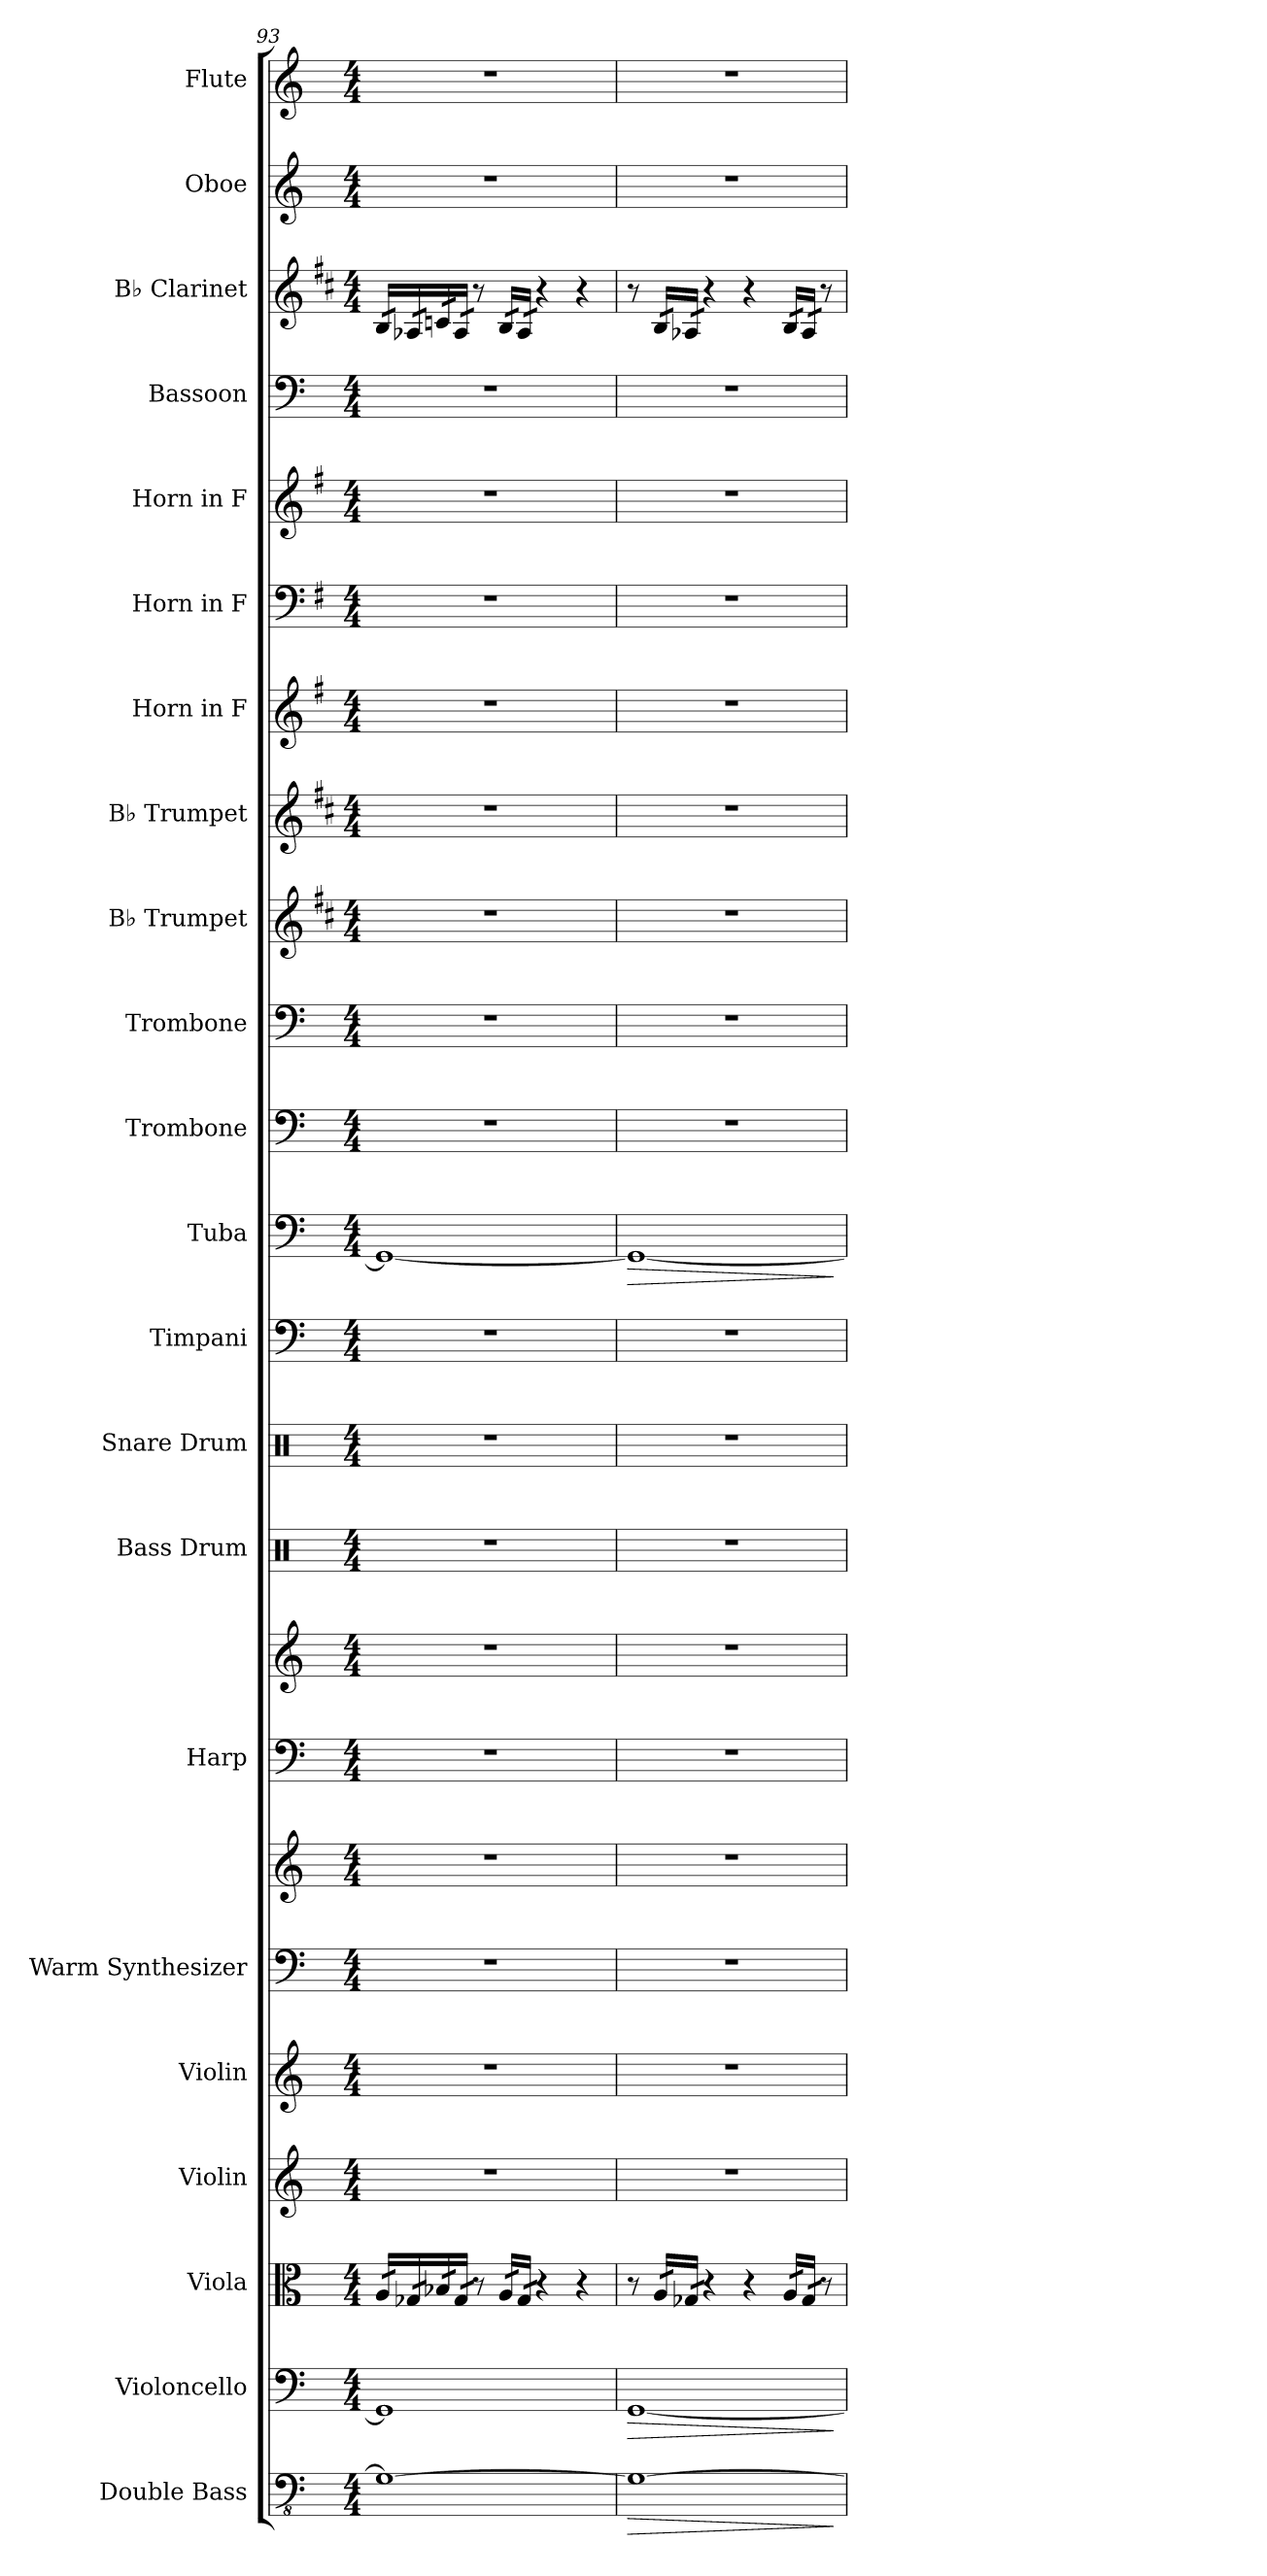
**kern	**dynam	**kern	**dynam	**kern	**kern	**kern	**kern	**kern	**kern	**kern	**kern	**kern	**kern	**kern	**dynam	**kern	**kern	**kern	**kern	**kern	**kern	**kern	**kern	**kern	**kern	**kern
*part22	*part22	*part21	*part21	*part20	*part19	*part18	*part17	*part17	*part16	*part16	*part15	*part14	*part13	*part12	*part12	*part11	*part10	*part9	*part8	*part7	*part6	*part5	*part4	*part3	*part2	*part1
*staff24	*staff24	*staff23	*staff23	*staff22	*staff21	*staff20	*staff19	*staff18	*staff17	*staff16	*staff15	*staff14	*staff13	*staff12	*staff12	*staff11	*staff10	*staff9	*staff8	*staff7	*staff6	*staff5	*staff4	*staff3	*staff2	*staff1
*I"Double Bass	*	*I"Violoncello	*	*I"Viola	*I"Violin	*I"Violin	*I"Warm Synthesizer	*	*I"Harp	*	*I"Bass Drum	*I"Snare Drum	*I"Timpani	*I"Tuba	*	*I"Trombone	*I"Trombone	*I"B♭ Trumpet	*I"B♭ Trumpet	*I"Horn in F	*I"Horn in F	*I"Horn in F	*I"Bassoon	*I"B♭ Clarinet	*I"Oboe	*I"Flute
*I'Db.	*	*I'Vc.	*	*I'Vla.	*I'Vln.	*I'Vln.	*I'Synth.	*	*I'Hrp.	*	*I'B. Dr.	*I'Sn. Dr.	*I'Timp.	*I'Tba.	*	*I'Tbn.	*I'Tbn.	*I'B♭ Tpt.	*I'B♭ Tpt.	*	*	*	*I'Bsn.	*I'B♭ Cl.	*I'Ob.	*I'Fl.
*clefFv4	*	*clefF4	*	*clefC3	*clefG2	*clefG2	*clefF4	*clefG2	*clefF4	*clefG2	*clefX	*clefX	*clefF4	*clefF4	*	*clefF4	*clefF4	*clefG2	*clefG2	*clefG2	*clefF4	*clefG2	*clefF4	*clefG2	*clefG2	*clefG2
*ITrd7c12	*	*	*	*	*	*	*	*	*	*	*	*	*	*	*	*	*	*ITrd1c2	*ITrd1c2	*ITrd4c7	*ITrd4c7	*ITrd4c7	*	*ITrd1c2	*	*
*k[]	*	*k[]	*	*k[]	*k[]	*k[]	*k[]	*k[]	*k[]	*k[]	*k[]	*k[]	*k[]	*k[]	*	*k[]	*k[]	*k[]	*k[]	*k[]	*k[]	*k[]	*k[]	*k[]	*k[]	*k[]
*M4/4	*	*M4/4	*	*M4/4	*M4/4	*M4/4	*M4/4	*M4/4	*M4/4	*M4/4	*M4/4	*M4/4	*M4/4	*M4/4	*	*M4/4	*M4/4	*M4/4	*M4/4	*M4/4	*M4/4	*M4/4	*M4/4	*M4/4	*M4/4	*M4/4
=93	=93	=93	=93	=93	=93	=93	=93	=93	=93	=93	=93	=93	=93	=93	=93	=93	=93	=93	=93	=93	=93	=93	=93	=93	=93	=93
*	*	*	*	*tremolo	*	*	*	*	*	*	*	*	*	*	*	*	*	*	*	*	*	*	*	*	*	*
*	*	*	*	*	*	*	*	*	*	*	*	*	*	*	*	*	*	*	*	*	*	*	*	*tremolo	*	*
1GGG_	.	1GG]	.	32A/LLL	1r	1r	1r	1r	1r	1r	1r	1r	1r	1GG_	.	1r	1r	1r	1r	1r	1r	1r	1r	32A/LLL	1r	1r
.	.	.	.	32A/	.	.	.	.	.	.	.	.	.	.	.	.	.	.	.	.	.	.	.	32A/	.	.
.	.	.	.	32G-X/	.	.	.	.	.	.	.	.	.	.	.	.	.	.	.	.	.	.	.	32G-X/	.	.
.	.	.	.	32G-X/	.	.	.	.	.	.	.	.	.	.	.	.	.	.	.	.	.	.	.	32G-X/	.	.
.	.	.	.	32B-X/	.	.	.	.	.	.	.	.	.	.	.	.	.	.	.	.	.	.	.	32B-X/	.	.
.	.	.	.	32B-X/	.	.	.	.	.	.	.	.	.	.	.	.	.	.	.	.	.	.	.	32B-X/	.	.
.	.	.	.	32G-/	.	.	.	.	.	.	.	.	.	.	.	.	.	.	.	.	.	.	.	32G-/	.	.
.	.	.	.	32G-/JJJ	.	.	.	.	.	.	.	.	.	.	.	.	.	.	.	.	.	.	.	32G-/JJJ	.	.
.	.	.	.	8r	.	.	.	.	.	.	.	.	.	.	.	.	.	.	.	.	.	.	.	8r	.	.
.	.	.	.	32A/LLL	.	.	.	.	.	.	.	.	.	.	.	.	.	.	.	.	.	.	.	32A/LLL	.	.
.	.	.	.	32A/	.	.	.	.	.	.	.	.	.	.	.	.	.	.	.	.	.	.	.	32A/	.	.
.	.	.	.	32G-/	.	.	.	.	.	.	.	.	.	.	.	.	.	.	.	.	.	.	.	32G-/	.	.
.	.	.	.	32G-/JJJ	.	.	.	.	.	.	.	.	.	.	.	.	.	.	.	.	.	.	.	32G-/JJJ	.	.
.	.	.	.	4r	.	.	.	.	.	.	.	.	.	.	.	.	.	.	.	.	.	.	.	4r	.	.
.	.	.	.	4r	.	.	.	.	.	.	.	.	.	.	.	.	.	.	.	.	.	.	.	4r	.	.
=94	=94	=94	=94	=94	=94	=94	=94	=94	=94	=94	=94	=94	=94	=94	=94	=94	=94	=94	=94	=94	=94	=94	=94	=94	=94	=94
!	!LO:HP:b	!	!LO:HP:b	!	!	!	!	!	!	!	!	!	!	!	!LO:HP:b	!	!	!	!	!	!	!	!	!	!	!
1GGG_	>	[1GG	>	8r	1r	1r	1r	1r	1r	1r	1r	1r	1r	1GG_	>	1r	1r	1r	1r	1r	1r	1r	1r	8r	1r	1r
.	.	.	.	32A/LLL	.	.	.	.	.	.	.	.	.	.	.	.	.	.	.	.	.	.	.	32A/LLL	.	.
.	.	.	.	32A/	.	.	.	.	.	.	.	.	.	.	.	.	.	.	.	.	.	.	.	32A/	.	.
.	.	.	.	32G-X/	.	.	.	.	.	.	.	.	.	.	.	.	.	.	.	.	.	.	.	32G-X/	.	.
.	.	.	.	32G-X/JJJ	.	.	.	.	.	.	.	.	.	.	.	.	.	.	.	.	.	.	.	32G-X/JJJ	.	.
.	.	.	.	4r	.	.	.	.	.	.	.	.	.	.	.	.	.	.	.	.	.	.	.	4r	.	.
.	.	.	.	4r	.	.	.	.	.	.	.	.	.	.	.	.	.	.	.	.	.	.	.	4r	.	.
.	.	.	.	32A/LLL	.	.	.	.	.	.	.	.	.	.	.	.	.	.	.	.	.	.	.	32A/LLL	.	.
.	.	.	.	32A/	.	.	.	.	.	.	.	.	.	.	.	.	.	.	.	.	.	.	.	32A/	.	.
.	.	.	.	32G-/	.	.	.	.	.	.	.	.	.	.	.	.	.	.	.	.	.	.	.	32G-/	.	.
.	.	.	.	32G-/JJJ	.	.	.	.	.	.	.	.	.	.	.	.	.	.	.	.	.	.	.	32G-/JJJ	.	.
*	*	*	*	*	*	*	*	*	*	*	*	*	*	*	*	*	*	*	*	*	*	*	*	*Xtremolo	*	*
*	*	*	*	*Xtremolo	*	*	*	*	*	*	*	*	*	*	*	*	*	*	*	*	*	*	*	*	*	*
.	.	.	.	8r	.	.	.	.	.	.	.	.	.	.	.	.	.	.	.	.	.	.	.	8r	.	.
.	]	.	]	.	.	.	.	.	.	.	.	.	.	.	]	.	.	.	.	.	.	.	.	.	.	.
=	=	=	=	=	=	=	=	=	=	=	=	=	=	=	=	=	=	=	=	=	=	=	=	=	=	=
*-	*-	*-	*-	*-	*-	*-	*-	*-	*-	*-	*-	*-	*-	*-	*-	*-	*-	*-	*-	*-	*-	*-	*-	*-	*-	*-
